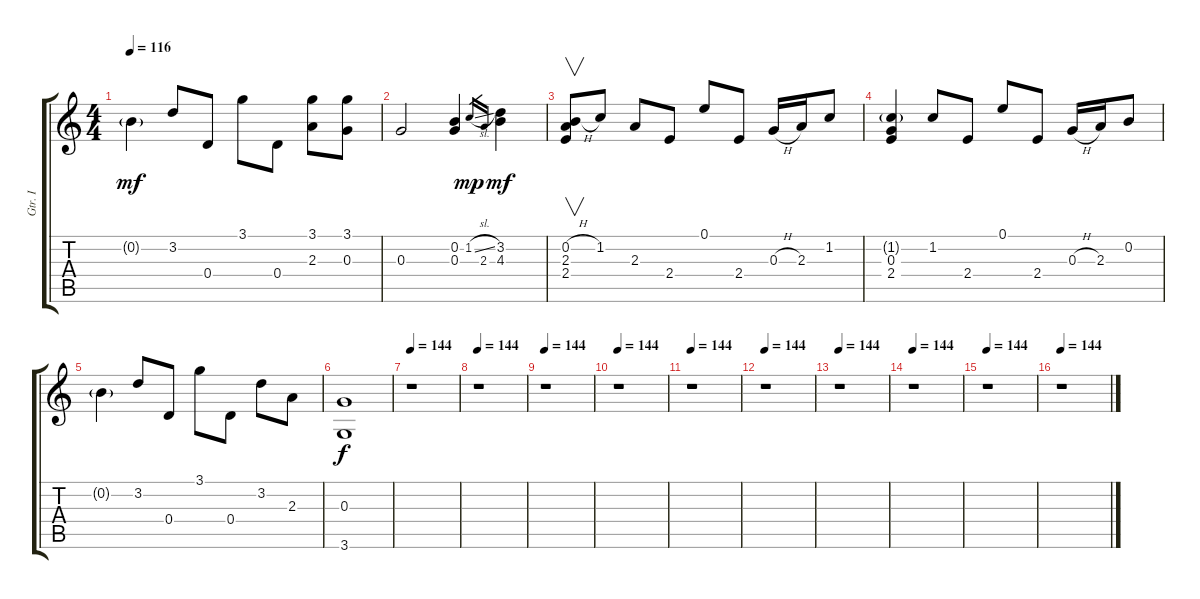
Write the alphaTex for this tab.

\track ("Gtr. I" "Gtr. I") {instrument acousticguitarsteel}
\staff {score tabs}
\tuning (E4 B3 G3 D3 A2 E2) {hide}
\ts (4 4)
\tempo 116
\clef g2
\ks c
0.2{g}.4{dy mf} 3.2.8 0.4.8 3.1.8 0.4.8 (3.1 2.3).8 (3.1 0.3).8 |
0.3.2 (0.2 0.3).4 1.2{sl}.16{gr dy mp} 2.3.16{gr} (3.2 4.3).4{dy mf} |
(0.2{h} 2.3 2.4).8{v} 1.2.8 2.3.8 2.4.8 0.1.8 2.4.8 0.3{h}.16 2.3.16 1.2.8 |
(1.2{g} 0.3 2.4).4 1.2.8 2.4.8 0.1.8 2.4.8 0.3{h}.16 2.3.16 0.2.8 |
0.2{g}.4 3.2.8 0.4.8 3.1.8 0.4.8 3.2.8 2.3.8 |
(0.3 3.6).1{dy f} |
\tempo 144
r.1 |
\tempo 144
r.1 |
\tempo 144
r.1 |
\tempo 144
r.1 |
\tempo 144
r.1 |
\tempo 144
r.1 |
\tempo 144
r.1 |
\tempo 144
r.1 |
\tempo 144
r.1 |
\tempo 144
r.1
